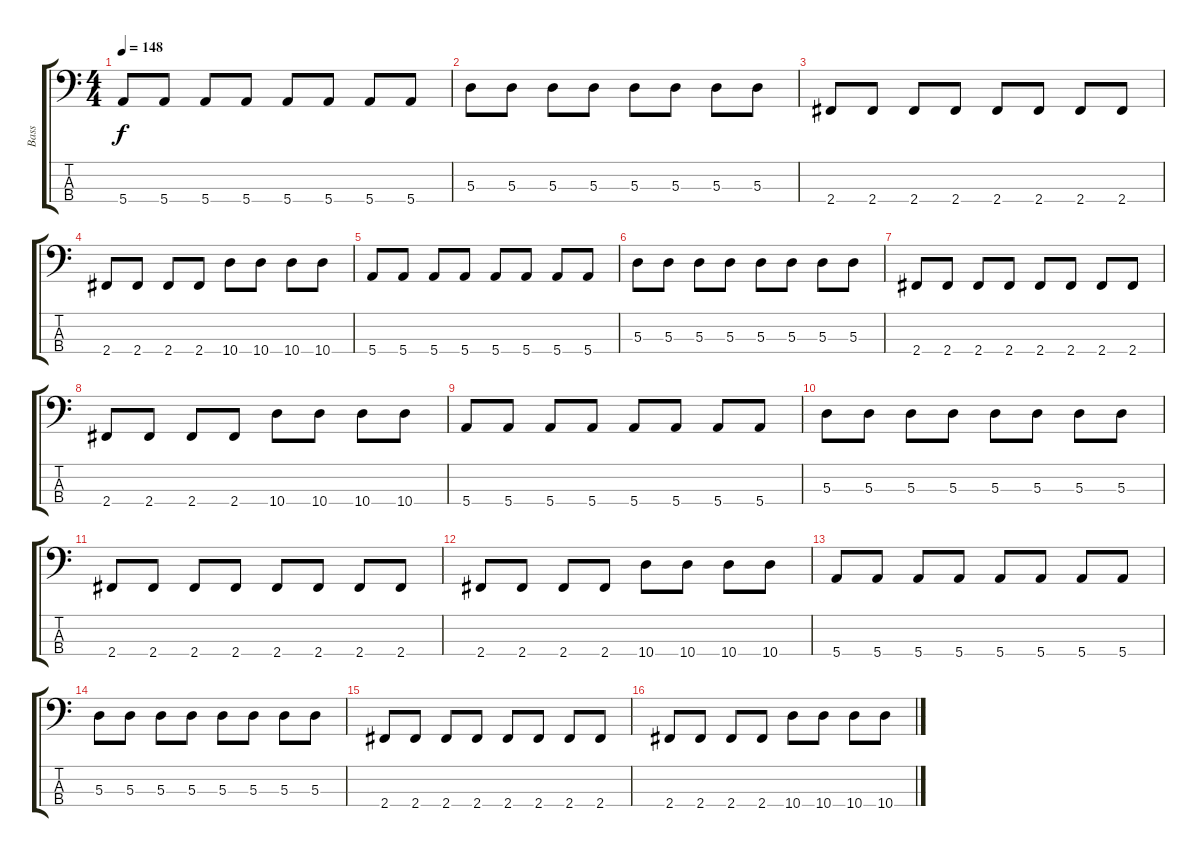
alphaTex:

\track ("Bass" "Bass") {instrument electricbassfinger}
\staff {score tabs}
\tuning (G2 D2 A1 E1) {hide}
\ts (4 4)
\tempo 148
\clef f4
\ks c
5.4.8{dy f} 5.4.8 5.4.8 5.4.8 5.4.8 5.4.8 5.4.8 5.4.8 |
5.3.8 5.3.8 5.3.8 5.3.8 5.3.8 5.3.8 5.3.8 5.3.8 |
2.4.8 2.4.8 2.4.8 2.4.8 2.4.8 2.4.8 2.4.8 2.4.8 |
2.4.8 2.4.8 2.4.8 2.4.8 10.4.8 10.4.8 10.4.8 10.4.8 |
5.4.8 5.4.8 5.4.8 5.4.8 5.4.8 5.4.8 5.4.8 5.4.8 |
5.3.8 5.3.8 5.3.8 5.3.8 5.3.8 5.3.8 5.3.8 5.3.8 |
2.4.8 2.4.8 2.4.8 2.4.8 2.4.8 2.4.8 2.4.8 2.4.8 |
2.4.8 2.4.8 2.4.8 2.4.8 10.4.8 10.4.8 10.4.8 10.4.8 |
5.4.8 5.4.8 5.4.8 5.4.8 5.4.8 5.4.8 5.4.8 5.4.8 |
5.3.8 5.3.8 5.3.8 5.3.8 5.3.8 5.3.8 5.3.8 5.3.8 |
2.4.8 2.4.8 2.4.8 2.4.8 2.4.8 2.4.8 2.4.8 2.4.8 |
2.4.8 2.4.8 2.4.8 2.4.8 10.4.8 10.4.8 10.4.8 10.4.8 |
5.4.8 5.4.8 5.4.8 5.4.8 5.4.8 5.4.8 5.4.8 5.4.8 |
5.3.8 5.3.8 5.3.8 5.3.8 5.3.8 5.3.8 5.3.8 5.3.8 |
2.4.8 2.4.8 2.4.8 2.4.8 2.4.8 2.4.8 2.4.8 2.4.8 |
2.4.8 2.4.8 2.4.8 2.4.8 10.4.8 10.4.8 10.4.8 10.4.8
